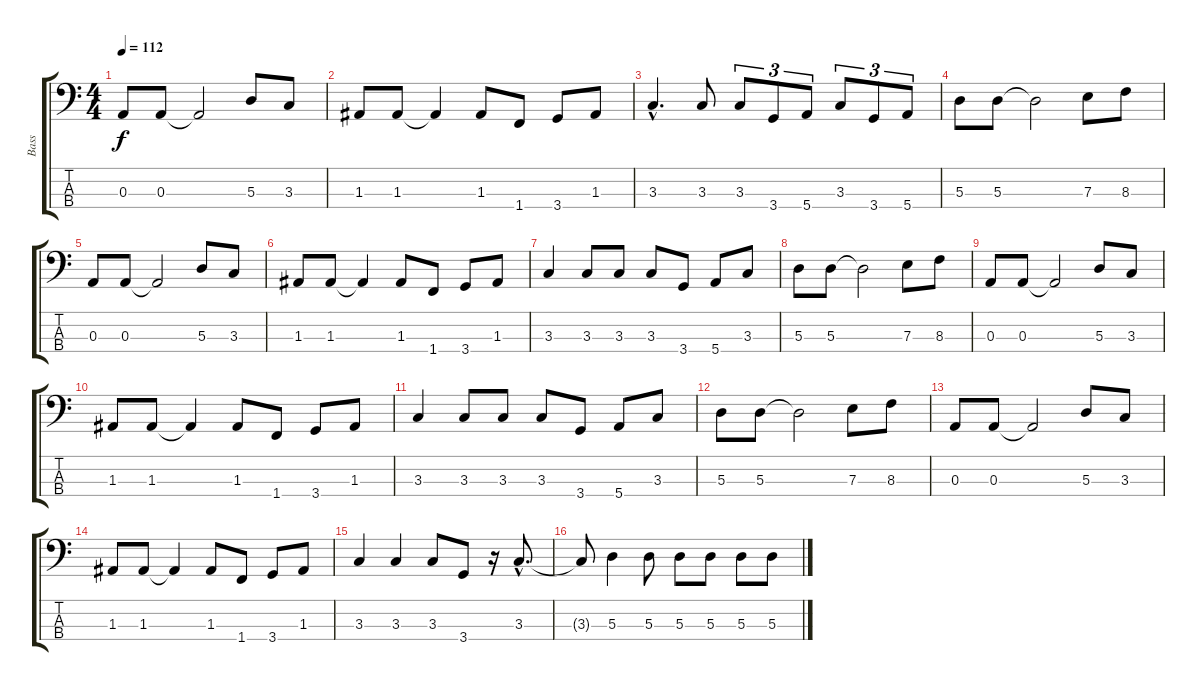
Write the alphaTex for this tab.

\track ("Bass" "Bass") {instrument acousticbass}
\staff {score tabs}
\tuning (G2 D2 A1 E1) {hide}
\ts (4 4)
\tempo 112
\clef f4
\ks c
0.3.8{dy f} 0.3.8 0.3{t}.2 5.3.8 3.3.8 |
1.3.8 1.3.8 1.3{t}.4 1.3.8 1.4.8 3.4.8 1.3.8 |
3.3{hac}.4{d} 3.3.8 3.3.8{tu (3 2)} 3.4.8{tu (3 2)} 5.4.8{tu (3 2)} 3.3.8{tu (3 2)} 3.4.8{tu (3 2)} 5.4.8{tu (3 2)} |
5.3.8 5.3.8 5.3{t}.2 7.3.8 8.3.8 |
0.3.8 0.3.8 0.3{t}.2 5.3.8 3.3.8 |
1.3.8 1.3.8 1.3{t}.4 1.3.8 1.4.8 3.4.8 1.3.8 |
3.3.4 3.3.8 3.3.8 3.3.8 3.4.8 5.4.8 3.3.8 |
5.3.8 5.3.8 5.3{t}.2 7.3.8 8.3.8 |
0.3.8 0.3.8 0.3{t}.2 5.3.8 3.3.8 |
1.3.8 1.3.8 1.3{t}.4 1.3.8 1.4.8 3.4.8 1.3.8 |
3.3.4 3.3.8 3.3.8 3.3.8 3.4.8 5.4.8 3.3.8 |
5.3.8 5.3.8 5.3{t}.2 7.3.8 8.3.8 |
0.3.8 0.3.8 0.3{t}.2 5.3.8 3.3.8 |
1.3.8 1.3.8 1.3{t}.4 1.3.8 1.4.8 3.4.8 1.3.8 |
3.3.4 3.3.4 3.3.8 3.4.8 r.16 3.3{hac}.8{d} |
3.3{t}.8 5.3.4 5.3.8 5.3.8 5.3.8 5.3.8 5.3.8
